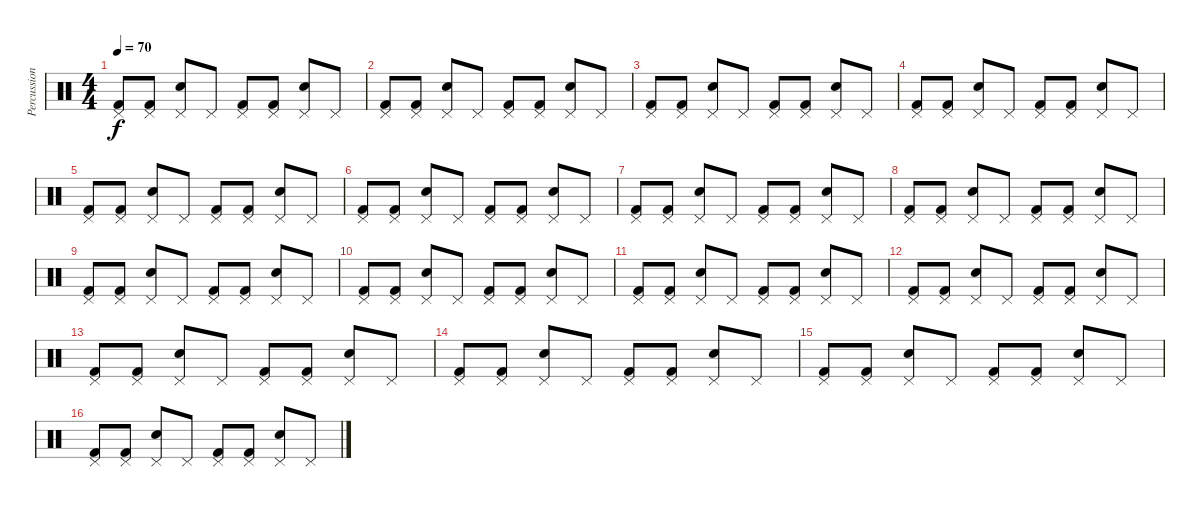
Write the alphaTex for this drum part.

\track ("Percussions" "Percussion") {instrument percussion}
\staff {score}
\articulation defaults
\ts (4 4)
\tempo 70
\clef neutral
\ks c
("Kick (hit) 2" "Pedal Hi-Hat (hit)").8{dy f} ("Kick (hit) 2" "Pedal Hi-Hat (hit)").8 ("Electric Snare (hit)" "Pedal Hi-Hat (hit)").8 "Pedal Hi-Hat (hit)".8 ("Kick (hit) 2" "Pedal Hi-Hat (hit)").8 ("Kick (hit) 2" "Pedal Hi-Hat (hit)").8 ("Electric Snare (hit)" "Pedal Hi-Hat (hit)").8 "Pedal Hi-Hat (hit)".8 |
("Kick (hit) 2" "Pedal Hi-Hat (hit)").8 ("Kick (hit) 2" "Pedal Hi-Hat (hit)").8 ("Electric Snare (hit)" "Pedal Hi-Hat (hit)").8 "Pedal Hi-Hat (hit)".8 ("Kick (hit) 2" "Pedal Hi-Hat (hit)").8 ("Kick (hit) 2" "Pedal Hi-Hat (hit)").8 ("Electric Snare (hit)" "Pedal Hi-Hat (hit)").8 "Pedal Hi-Hat (hit)".8 |
("Kick (hit) 2" "Pedal Hi-Hat (hit)").8 ("Kick (hit) 2" "Pedal Hi-Hat (hit)").8 ("Electric Snare (hit)" "Pedal Hi-Hat (hit)").8 "Pedal Hi-Hat (hit)".8 ("Kick (hit) 2" "Pedal Hi-Hat (hit)").8 ("Kick (hit) 2" "Pedal Hi-Hat (hit)").8 ("Electric Snare (hit)" "Pedal Hi-Hat (hit)").8 "Pedal Hi-Hat (hit)".8 |
("Kick (hit) 2" "Pedal Hi-Hat (hit)").8 ("Kick (hit) 2" "Pedal Hi-Hat (hit)").8 ("Electric Snare (hit)" "Pedal Hi-Hat (hit)").8 "Pedal Hi-Hat (hit)".8 ("Kick (hit) 2" "Pedal Hi-Hat (hit)").8 ("Kick (hit) 2" "Pedal Hi-Hat (hit)").8 ("Electric Snare (hit)" "Pedal Hi-Hat (hit)").8 "Pedal Hi-Hat (hit)".8 |
("Kick (hit) 2" "Pedal Hi-Hat (hit)").8 ("Kick (hit) 2" "Pedal Hi-Hat (hit)").8 ("Electric Snare (hit)" "Pedal Hi-Hat (hit)").8 "Pedal Hi-Hat (hit)".8 ("Kick (hit) 2" "Pedal Hi-Hat (hit)").8 ("Kick (hit) 2" "Pedal Hi-Hat (hit)").8 ("Electric Snare (hit)" "Pedal Hi-Hat (hit)").8 "Pedal Hi-Hat (hit)".8 |
("Kick (hit) 2" "Pedal Hi-Hat (hit)").8 ("Kick (hit) 2" "Pedal Hi-Hat (hit)").8 ("Electric Snare (hit)" "Pedal Hi-Hat (hit)").8 "Pedal Hi-Hat (hit)".8 ("Kick (hit) 2" "Pedal Hi-Hat (hit)").8 ("Kick (hit) 2" "Pedal Hi-Hat (hit)").8 ("Electric Snare (hit)" "Pedal Hi-Hat (hit)").8 "Pedal Hi-Hat (hit)".8 |
("Kick (hit) 2" "Pedal Hi-Hat (hit)").8 ("Kick (hit) 2" "Pedal Hi-Hat (hit)").8 ("Electric Snare (hit)" "Pedal Hi-Hat (hit)").8 "Pedal Hi-Hat (hit)".8 ("Kick (hit) 2" "Pedal Hi-Hat (hit)").8 ("Kick (hit) 2" "Pedal Hi-Hat (hit)").8 ("Electric Snare (hit)" "Pedal Hi-Hat (hit)").8 "Pedal Hi-Hat (hit)".8 |
("Kick (hit) 2" "Pedal Hi-Hat (hit)").8 ("Kick (hit) 2" "Pedal Hi-Hat (hit)").8 ("Electric Snare (hit)" "Pedal Hi-Hat (hit)").8 "Pedal Hi-Hat (hit)".8 ("Kick (hit) 2" "Pedal Hi-Hat (hit)").8 ("Kick (hit) 2" "Pedal Hi-Hat (hit)").8 ("Electric Snare (hit)" "Pedal Hi-Hat (hit)").8 "Pedal Hi-Hat (hit)".8 |
("Kick (hit) 2" "Pedal Hi-Hat (hit)").8 ("Kick (hit) 2" "Pedal Hi-Hat (hit)").8 ("Electric Snare (hit)" "Pedal Hi-Hat (hit)").8 "Pedal Hi-Hat (hit)".8 ("Kick (hit) 2" "Pedal Hi-Hat (hit)").8 ("Kick (hit) 2" "Pedal Hi-Hat (hit)").8 ("Electric Snare (hit)" "Pedal Hi-Hat (hit)").8 "Pedal Hi-Hat (hit)".8 |
("Kick (hit) 2" "Pedal Hi-Hat (hit)").8 ("Kick (hit) 2" "Pedal Hi-Hat (hit)").8 ("Electric Snare (hit)" "Pedal Hi-Hat (hit)").8 "Pedal Hi-Hat (hit)".8 ("Kick (hit) 2" "Pedal Hi-Hat (hit)").8 ("Kick (hit) 2" "Pedal Hi-Hat (hit)").8 ("Electric Snare (hit)" "Pedal Hi-Hat (hit)").8 "Pedal Hi-Hat (hit)".8 |
("Kick (hit) 2" "Pedal Hi-Hat (hit)").8 ("Kick (hit) 2" "Pedal Hi-Hat (hit)").8 ("Electric Snare (hit)" "Pedal Hi-Hat (hit)").8 "Pedal Hi-Hat (hit)".8 ("Kick (hit) 2" "Pedal Hi-Hat (hit)").8 ("Kick (hit) 2" "Pedal Hi-Hat (hit)").8 ("Electric Snare (hit)" "Pedal Hi-Hat (hit)").8 "Pedal Hi-Hat (hit)".8 |
("Kick (hit) 2" "Pedal Hi-Hat (hit)").8 ("Kick (hit) 2" "Pedal Hi-Hat (hit)").8 ("Electric Snare (hit)" "Pedal Hi-Hat (hit)").8 "Pedal Hi-Hat (hit)".8 ("Kick (hit) 2" "Pedal Hi-Hat (hit)").8 ("Kick (hit) 2" "Pedal Hi-Hat (hit)").8 ("Electric Snare (hit)" "Pedal Hi-Hat (hit)").8 "Pedal Hi-Hat (hit)".8 |
("Kick (hit) 2" "Pedal Hi-Hat (hit)").8 ("Kick (hit) 2" "Pedal Hi-Hat (hit)").8 ("Electric Snare (hit)" "Pedal Hi-Hat (hit)").8 "Pedal Hi-Hat (hit)".8 ("Kick (hit) 2" "Pedal Hi-Hat (hit)").8 ("Kick (hit) 2" "Pedal Hi-Hat (hit)").8 ("Electric Snare (hit)" "Pedal Hi-Hat (hit)").8 "Pedal Hi-Hat (hit)".8 |
("Kick (hit) 2" "Pedal Hi-Hat (hit)").8 ("Kick (hit) 2" "Pedal Hi-Hat (hit)").8 ("Electric Snare (hit)" "Pedal Hi-Hat (hit)").8 "Pedal Hi-Hat (hit)".8 ("Kick (hit) 2" "Pedal Hi-Hat (hit)").8 ("Kick (hit) 2" "Pedal Hi-Hat (hit)").8 ("Electric Snare (hit)" "Pedal Hi-Hat (hit)").8 "Pedal Hi-Hat (hit)".8 |
("Kick (hit) 2" "Pedal Hi-Hat (hit)").8 ("Kick (hit) 2" "Pedal Hi-Hat (hit)").8 ("Electric Snare (hit)" "Pedal Hi-Hat (hit)").8 "Pedal Hi-Hat (hit)".8 ("Kick (hit) 2" "Pedal Hi-Hat (hit)").8 ("Kick (hit) 2" "Pedal Hi-Hat (hit)").8 ("Electric Snare (hit)" "Pedal Hi-Hat (hit)").8 "Pedal Hi-Hat (hit)".8 |
("Kick (hit) 2" "Pedal Hi-Hat (hit)").8 ("Kick (hit) 2" "Pedal Hi-Hat (hit)").8 ("Electric Snare (hit)" "Pedal Hi-Hat (hit)").8 "Pedal Hi-Hat (hit)".8 ("Kick (hit) 2" "Pedal Hi-Hat (hit)").8 ("Kick (hit) 2" "Pedal Hi-Hat (hit)").8 ("Electric Snare (hit)" "Pedal Hi-Hat (hit)").8 "Pedal Hi-Hat (hit)".8
